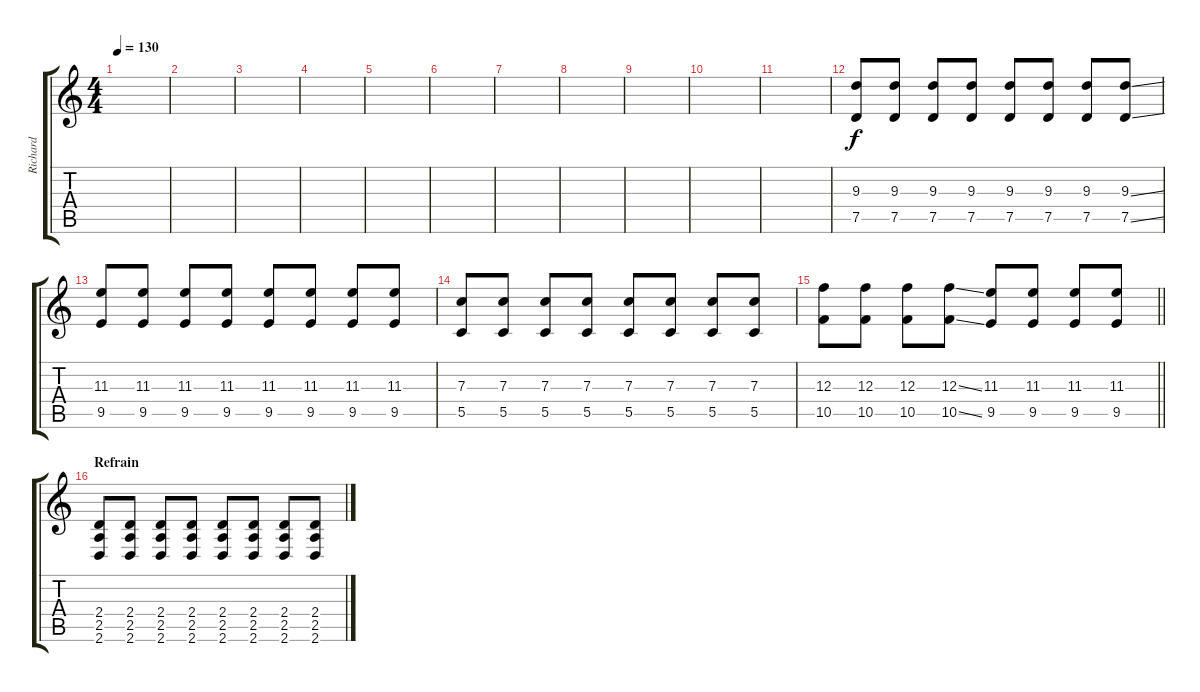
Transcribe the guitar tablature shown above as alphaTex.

\track ("Richard" "Richard") {instrument distortionguitar}
\staff {score tabs}
\tuning (D4 A3 F3 C3 G2 C2) {hide}
\ts (4 4)
\tempo 130
\clef g2
\ks c
|
|
|
|
|
|
|
|
|
|
|
(9.3 7.5).8 (9.3 7.5).8 (9.3 7.5).8 (9.3 7.5).8 (9.3 7.5).8 (9.3 7.5).8 (9.3 7.5).8 (9.3{ss} 7.5{ss}).8 |
(11.3 9.5).8 (11.3 9.5).8 (11.3 9.5).8 (11.3 9.5).8 (11.3 9.5).8 (11.3 9.5).8 (11.3 9.5).8 (11.3 9.5).8 |
(7.3 5.5).8 (7.3 5.5).8 (7.3 5.5).8 (7.3 5.5).8 (7.3 5.5).8 (7.3 5.5).8 (7.3 5.5).8 (7.3 5.5).8 |
\barLineRight lightlight
(12.3 10.5).8 (12.3 10.5).8 (12.3 10.5).8 (12.3{ss} 10.5{ss}).8 (11.3 9.5).8 (11.3 9.5).8 (11.3 9.5).8 (11.3 9.5).8 |
\section ("" "Refrain")
(2.4 2.5 2.6).8 (2.4 2.5 2.6).8 (2.4 2.5 2.6).8 (2.4 2.5 2.6).8 (2.4 2.5 2.6).8 (2.4 2.5 2.6).8 (2.4 2.5 2.6).8 (2.4 2.5 2.6).8
